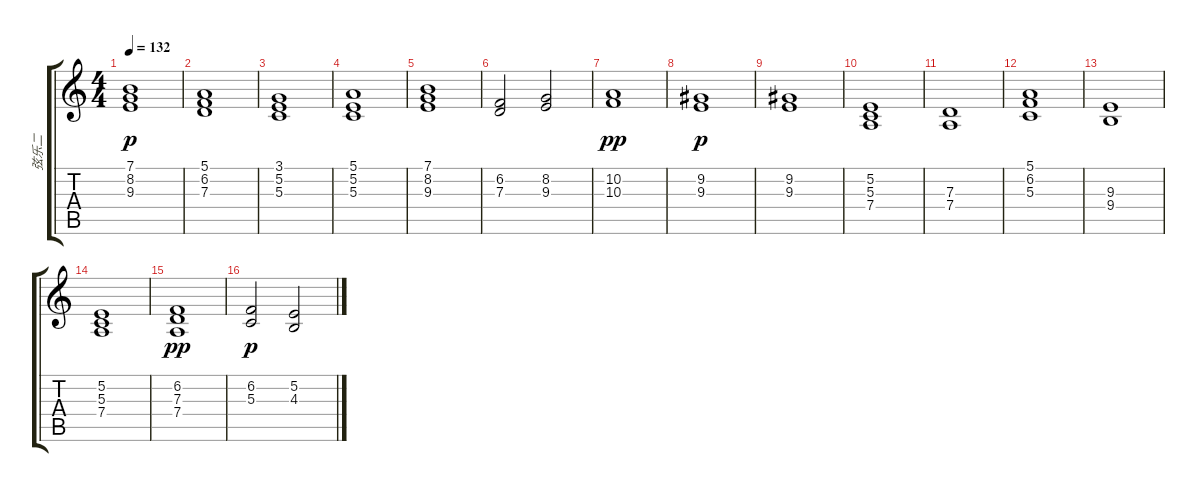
\track ("弦乐二" "弦乐二") {instrument synthstrings2}
\staff {score tabs}
\tuning (E4 B3 G3 D3 A2 E2) {hide}
\ts (4 4)
\tempo 132
\clef g2
\ks c
(7.1 8.2 9.3).1{dy p} |
(5.1 6.2 7.3).1 |
(3.1 5.2 5.3).1 |
(5.1 5.2 5.3).1 |
(7.1 8.2 9.3).1 |
(6.2 7.3).2 (8.2 9.3).2 |
(10.2 10.3).1{dy pp} |
(9.2 9.3).1{dy p} |
(9.2 9.3).1 |
(5.2 5.3 7.4).1{instrument synthstrings2} |
(7.3 7.4).1 |
(5.1 6.2 5.3).1 |
(9.3 9.4).1 |
(5.2 5.3 7.4).1 |
(6.2 7.3 7.4).1{dy pp} |
(6.2 5.3).2{dy p} (5.2 4.3).2
